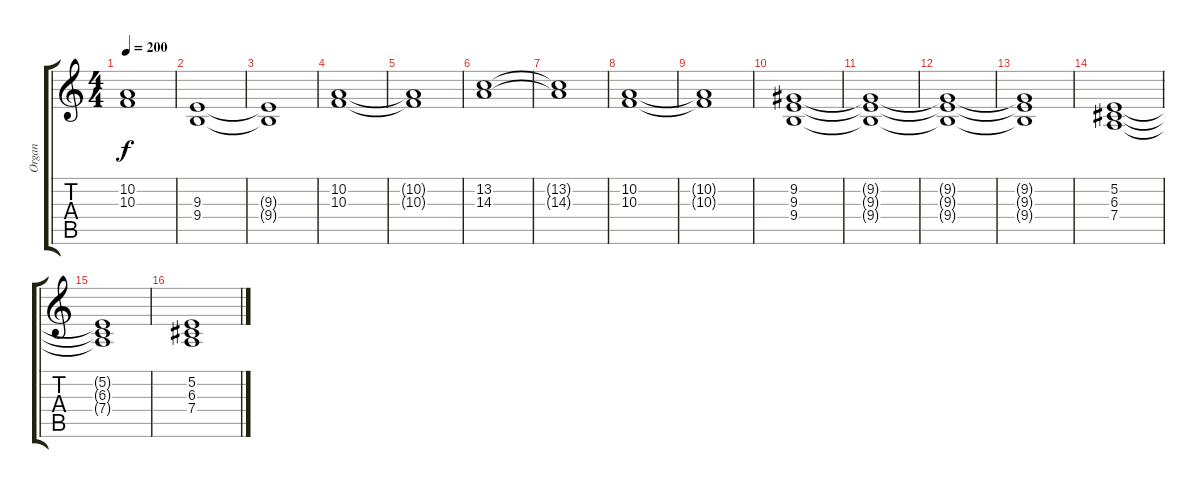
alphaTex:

\track ("Organ" "Organ") {instrument reedorgan}
\staff {score tabs}
\tuning (E4 B3 G3 D3 A2 E2) {hide}
\ts (4 4)
\tempo 200
\clef g2
\ks c
(10.2{t} 10.3{t}).1{dy f} |
(9.3 9.4).1 |
(9.3{t} 9.4{t}).1 |
(10.2 10.3).1 |
(10.2{t} 10.3{t}).1 |
(13.2 14.3).1 |
(13.2{t} 14.3{t}).1 |
(10.2 10.3).1 |
(10.2{t} 10.3{t}).1 |
(9.2 9.3 9.4).1 |
(9.2{t} 9.3{t} 9.4{t}).1 |
(9.2{t} 9.3{t} 9.4{t}).1 |
(9.2{t} 9.3{t} 9.4{t}).1 |
(5.2 6.3 7.4).1 |
(5.2{t} 6.3{t} 7.4{t}).1 |
(5.2 6.3 7.4).1
